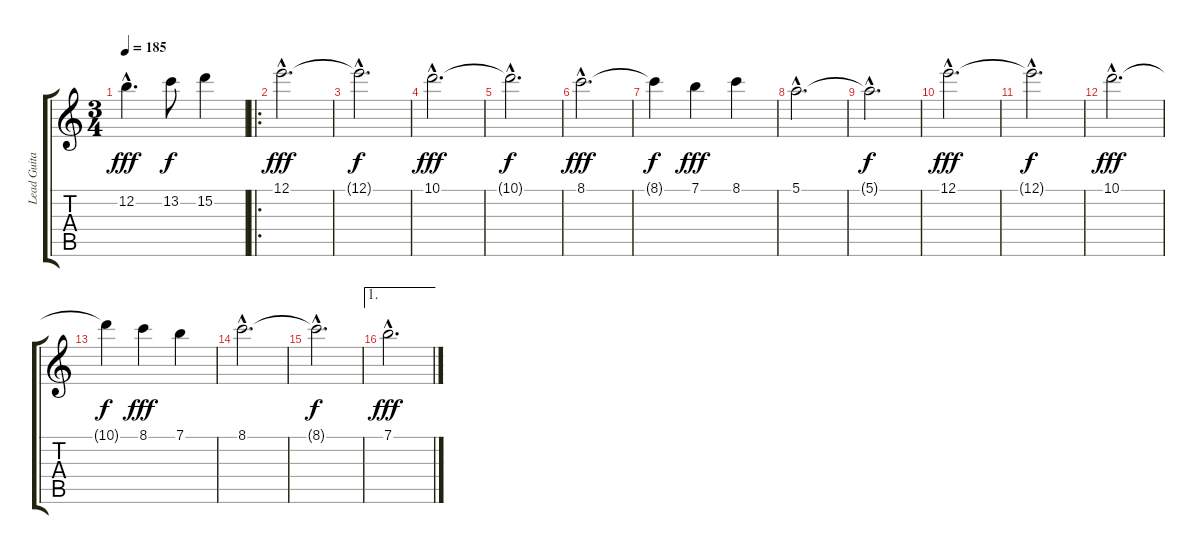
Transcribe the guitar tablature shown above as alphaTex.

\track ("Lead Guitar" "Lead Guita") {instrument distortionguitar}
\staff {score tabs}
\tuning (E4 B3 G3 D3 A2 E2) {hide}
\ts (3 4)
\tempo 185
\clef g2
\ks c
12.2{hac}.4{d dy fff} 13.2.8{dy f} 15.2.4 |
\ro
12.1{hac}.2{d dy fff} |
12.1{hac t}.2{d dy f} |
10.1{hac}.2{d dy fff} |
10.1{hac t}.2{d dy f} |
8.1{hac}.2{d dy fff} |
8.1{t}.4{dy f} 7.1.4{dy fff} 8.1.4 |
5.1{hac}.2{d} |
5.1{hac t}.2{d dy f} |
12.1{hac}.2{d dy fff} |
12.1{hac t}.2{d dy f} |
10.1{hac}.2{d dy fff} |
10.1{t}.4{dy f} 8.1.4{dy fff} 7.1.4 |
8.1{hac}.2{d} |
8.1{hac t}.2{d dy f} |
\ae 1
7.1{hac}.2{d dy fff}
